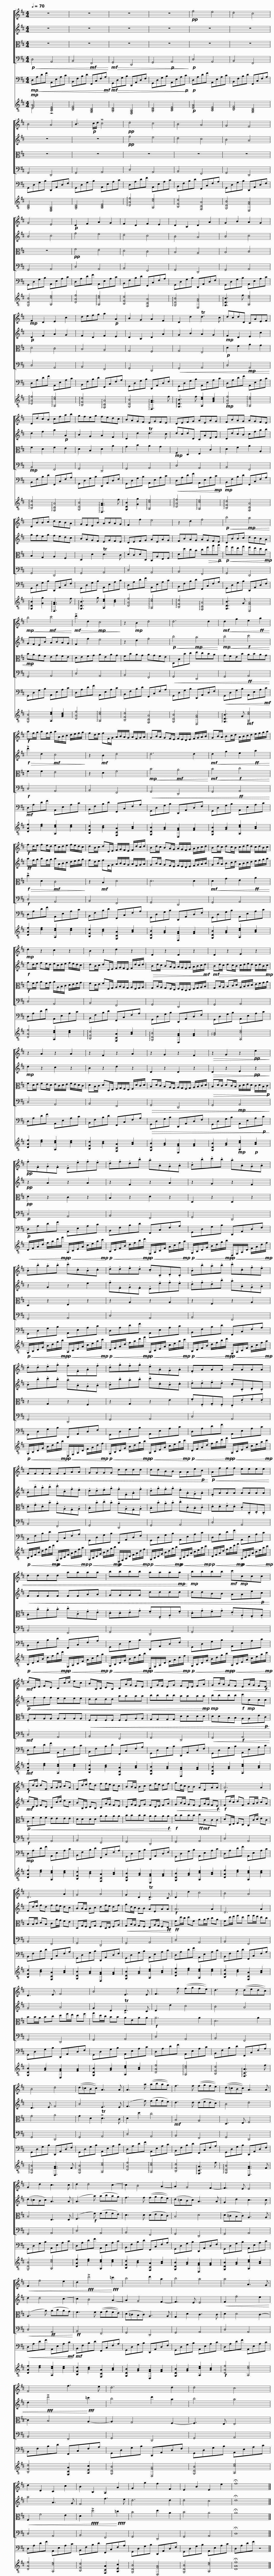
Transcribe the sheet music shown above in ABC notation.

X:1
%%score [ 1 2 3 4 ] 5 ( 6 7 8 )
L:1/8
Q:1/4=70
M:4/4
I:linebreak $
K:D
V:1 treble
V:2 treble
V:3 alto
V:4 bass
V:5 bass
V:6 treble-8
V:7 treble-8
V:8 treble-8
V:1
 z8 | z8 | z8 | z8 |$!pp! f4 e4 | %5
 d4 c4 | B4 A4 | B3!p! c/d/ Mc4 |!pp! d4 c4 |$ B4 A4 | %10
 G4 F4 | G4 E4 |!p! D2 F2 A2 G2 | F2 D2 F2 E2 |$ D2 B,2 D2 A2 | %15
 G2 B2 A2 G2 |!mp! F2 D2 E2 c2 | defg a2!p! A2 | B2 G2 A2 F2 |$ D2 d2 Td3 c | %20
 dcdD CAEF | DdcB cfab | gfeg fedc | BAGF EGFE |$ DEFG AEAG | %25
 FBAG AGFE | DBBc dcBA | GFEB ABAG | F2 f2 e4 |$ z2 d2 f4 | %30
!p!!<(! b4!mp! a4!<)! |!mp!!<(! b4!mf! c'4!<)! |!mf!!>(! !>!d'2 d2!mp! c4!>)! |$ z2!mp! B2 d4 | d6 d2 | %35
!mf!!<(! d2 g2 e2!ff! a2!<)! |!f! af/g/ af/g/ a/A/B/c/ d/e/f/g/ |$ fd/e/ fF/G/ A/B/A/G/ A/F/G/A/ | GB/A/ GF/E/ F/E/D/E/ F/G/A/B/ | GB/A/ Bc/d/ A/B/c/d/ e/f/g/a/ |$ %40
!f! fd/e/ fe/d/ e/c/d/e/ f/e/d/c/ | dB/c/ dD/E/ F/G/F/E/ F/d/c/d/ | Bd/c/ BA/G/ A/G/F/G/ A/B/c/d/ |$ Bd/c/ dc/B/ c/d/e/d/ c/d/B/c/ |!mp! d2 z2 c2 z2 | %45
 B2 z2 d2 z2 |$ D2 z2 D2 z2 | D2 z2 E2 z2 | z2 A2 z2 A2 |$ z2 F2 z2 A2 | %50
 z2 G2 z2 F2 |!>(! z2 G2 z2!pp! e2!>)! |$!pp! .f.F.G.F .E.e.f.e | .d.f.d.b .a.A.G.A |$ .B.b.c'.b .a.A.G.A | %55
 .B.b.a.b .c'.c.B.c |$ .d.d.e.d .c.C.D.C | .B.b.a.b .c'.c.f.e |$ .d.d.e.g .f.F.A.f | .d.g.f.g .e.A.G.A |$ %60
 .FAAA AAAA |!<(! FFFF FFAA |$ GGGG dddd | ddBB AAe!p!c!<)! |$!p!!<(! Afff eeee | %65
 dddd aaaa |$ bbbb aaa!mp!a!<)! |!mp! bbbb!mf! c'!mp!ccc |!mf! dD/E/ FD Cc/d/ ec |$ BB,/C/ DB, CA/G/ FE | %70
 DG/F/ EG FD/E/ FA |!<(! GB/A/ GF EA/G/ F!f!E!<)! |!f! Fd/c/ dF AA/B/ cA |$ Fd/e/ fd ff/e/ dc | BB/A/ Bc df/e/ df | %75
 gd/c/ BB AEAA |!f! A6 A2 |$ D6 A2 | G4 A4 | G2 D2 !>!TD3 C | %80
 D2 d2 c4 |$ B4 A4 | D3 E F4 | B4 E3 E |$ F3 f ((fgfe)) | %85
 d3 d ((dedc)) | B4 d4 | ((d=cBc)) A3 A | A3 a ((abag)) |$ f3 f ((fgfe)) | %90
 ((d=cBc)) A3 A | G2 d2 c3 c | d2 d4 c2- |$ c2 B4 A2- | A2 G4 F2- | %95
 F3 E E4 |!<(! F2 f4 e2 | d2!fff! !>!d'4!<)!!fff! =c'2 |$ b4 d'2 a2 | b4 a4 | %100
 a4 A3 G | F4 f3 e | d6 d2 |$ d4 c4 | d2 D2 C2 c2 | %105
 B2 B,2 A,2 A2 | G2 g2 f2 F2 | E2 B2 E2 e2 |$ !fermata!f8 |] %109
V:2
 z8 | z8 | z8 | z8 |$ z8 | %5
 z8 | z8 | z8 |!pp! f4 e4 |$ d4 c4 | %10
 B4 A4 | B4 c4 | f4 e4 | d4 c4 |$ B4 A4 | %15
 B4 c4 |!p! D2 F2 A2 G2 | F2 D2 F2 E2 | D2 B,2 D2 A2 |$ G2 B2 A2 G2 | %20
!mp! F2 D2 E2 c2 | d2 f2 a2!p! A2 | B2 G2 A2 F2 | D2 d2 Td3 c |$ dcdD CAEF | %25
 DdcB cfab | gfeg fedc | BAGF EGFE | DEFG AEAG |$ FBAG AGFE | %30
 DBBc dcBA | GFEB ABAG | F2 f2 e4 |$ z2 d2 f4 |!p!!<(! b4!mp! a4!<)! | %35
!mp!!<(! b4!f! c'4!<)! |!f!!>(! !>!d'2 d2!mf! c4!>)! |$ z2!mf! B2 d4 | d6 d2 |!mf!!<(! d2 g2 e2!ff! a2!<)! |$ %40
!ff! af/g/ af/g/ a/A/B/c/ d/e/f/g/ | fd/e/ fF/G/ A/B/A/G/ A/F/G/A/ | GB/A/ GF/E/ F/E/D/E/ F/G/A/B/ |$ GB/A/ Bc/d/ A/B/c/d/ e/f/g/a/ |!f! fd/e/ fe/d/ e/c/d/e/ f/e/d/c/ | %45
 dB/c/ dD/E/ F/G/F/E/ F/d/c/d/ |$!>(! Bd/c/ BA/G/ A/G/F/G/ A/B/c/!mf!d/!>)! |!mf!!>(! Bd/c/ dc/B/ c/d/e/d/ c/d/B/!mp!c/!>)! |!mp! d2 z2 c2 z2 |$ B2 z2 d2 z2 | %50
 D2 z2 D2 z2 |!>(! D2 z2 E2!pp! z2!>)! |$!pp! z2 A2 z2 A2 | z2 F2 z2 A2 |$ z2 G2 z2 F2 | %55
 z2 G2 z2 e2 |$ .f.F.G.F .E.e.f.e | .d.f.d.b .a.A.G.A |$ .B.b.c'.b .a.A.G.A | .B.b.a.b .c'.c.B.c |$ %60
 .d.d.e.d .c.C.D.C | .B.b.a.b .c'.c.f.e |$ .d.d.e.g .f.F.A.f | .d.g.f.g .e.A.G.A |$ .FAAA AAAA | %65
!<(! FFFF FFAA |$ GGGG dddd | ddBB AAe!p!c!<)! |!p!!<(! Afff eeee |$ dddd aaaa | %70
 bbbb aaa!mp!a!<)! |!mp! bbbb!f! c'!mp!ccc |!mf! dD/E/ FD Cc/d/ ec |$ BB,/C/ DB, CA/G/ FE | DG/F/ EG FD/E/ FA | %75
!<(! GB/A/ GF EA/G/ F!f!E!<)! |!f! Fd/c/ dF AA/B/ cA |$ Fd/e/ fd ff/e/ dc | BB/A/ Bc df/e/ df | gd/c/ BB AEAA | %80
!f! A6 A2 |$ D6 A2 | G4 A4 | G2 D2 !>!TD3 C |$ D2 d2 c4 | %85
 B4 A4 | D3 E F4 | B4 E3 E | (F3 f) (fgfe) |$ d3 d (dedc) | %90
 B4 d4 | (d=cBc) A3 A | (A3 a) (abag) |$ f3 f ((fgfe)) | (d=cBc) A3 A | %95
 G2 d2 c3 c | d2 d4 c2- | c2 B4 A2- |$ A2 G4 F2- | F3 E E4 | %100
!<(! F2 f4 e2 | d2!fff! !>!d'4!<)!!fff! =c'2 | b4 d'2 a2 |$ b4 a4 | a4 A3 G | %105
 F4 f3 e | d6 d2 | d4 c4 |$ !fermata!d8 |] %109
V:3
 z8 | z8 | z8 | z8 |$ z8 | %5
 z8 | z8 | z8 | z8 |$ z8 | %10
 z8 | z8 |!pp! F4 E4 | D4 C4 |$ B,4 A,4 | %15
 B,4 C4 | D4 C4 | B,4 A,4 | G,4 F,4 |$ G,4 E,4 | %20
!p! D2 F2 A2 G2 | F2 D2 F2 E2 | D2 B,2 D2 A2 | G2 B2 A2 G2 |$!mp! F,2 D,2 E,2 C2 | %25
 D2 F2 A2 A,2 | B,2 G,2 A,2 F,2 | D,2 D2 TD3 C | DCDD, C,A,E,F, |$ DdcB c!>(!fa!p!b!>)! | %30
!p!!<(! gfeg fed!mp!c |!mp! B!<)!AGF EGFE | DEFG AEAG |$ FBAG AGFE | D,B,Bc dcBA | %35
 GFEB ABAG | F2 F2 E4 |$ z2 D2 F4 |!mp!!<(! B4!mf! A4!<)! |!mf!!<(! B4!f! c4!<)! |$ %40
!f!!>(! !>!d2 D2!mf! C4!>)! | z2!mf! B,2 D4 | D6 D2 |$!mf!!<(! D2 G2 E2!ff! A2!<)! |!f! AF/G/ AF/G/ A/A,/B,/C/ D/E/F/G/ | %45
 FD/E/ FF,/G,/ A,/B,/A,/G,/ A,/F,/G,/A,/ |$ G,B,/A,/ G,F,/E,/ F,/E,/D,/E,/ F,/G,/A,/B,/ | G,B,/A,/ B,C/D/ A,/B,/C/D/ E/F/G/A/ | FD/E/ FE/D/ E/C/D/E/ F/E/D/C/ |$ DB,/C/ DD,/E,/ F,/G,/F,/E,/ F,/D/C/D/ | %50
 B,D/C/ B,A,/G,/ A,/G,/F,/G,/ A,/B,/C/D/ |!>(! B,D/C/ DC/B,/ C/D/E/D/ C/D/B,/!p!C/!>)! |$!pp! D2 z2 C2 z2 | B,2 z2 D2 z2 |$ D,2 z2 D,2 z2 | %55
 D,2 z2 E,2 z2 |$ z2 A,2 z2 A,2 | z2 F,2 z2 A,2 |$ z2 G,2 z2 F,2 | z2 G,2 z2 E2 |$ %60
 .F.F,.G,.F, .E,.E.F.E | .D.F.D.B .A.A,.G,.A, |$ .B,.B.c.B .A.A,.G,.A, | .B,.B.A.B .c.C.B,.C |$ .D.D.E.D .C.C,.D,.C, | %65
 .B,.B.A.B .c.C.F.E |$ .D.D.E.G .F.F,.A,.F | .D.G.F.G .E.A,.G,.A, | .F,A,A,A, A,A,A,A, |$!<(! F,F,F,F, F,F,A,A, | %70
 G,G,G,G, DDDD | DDB,B, A,A,E!p!C!<)! |!p!!<(! A,FFF EEEE |$ DDDD AAAA | BBBB AAA!f!A!<)! | %75
!f! BBBB!ff! c!mf!CCC | DD,/E,/ F,D, C,C/D/ EC |$ B,B,/C/ DB, CA/G/ FE | D,G,/F,/ E,G, F,D,/E,/ F,A, |!<(! G,B,/A,/ G,F, E,A,/G,/ F,!ff!E,!<)! | %80
!ff! Fd/c/ dF AA/B/ cA |$ Fd/e/ fd ff/e/ dc | BB/A/ Bc df/e/ df | gd/c/ BB AEAA |$!f! A6 A2 | %85
 D6 A2 | G4 A4 | G2 D2 !>!TD3 C | D2 d2 c4 |$!mf! B,4 A,4 | %90
 D,3 E, F,4 | B,4 E,3 E, | (F,3!f! F) (FGFE) |$ D3 D (DEDC) | B,4 D4 | %95
 (D=CB,C) A,3 A, | (A,3 A) (ABAG) | F3 F ((FGFE)) |$ (D=CB,C) A,3 A, | G,2 D2 C3 C | %100
 D2 D4 C2- | C2 B,4 A,2- | A,2 G,4 F,2- |$ F,3 E, E,4 |!<(! F,2 F4 E2 | %105
 D2!ffff! !>!d4!<)!!ffff! =c2 | B4 d2 A2 | B4 A4 |$ !fermata!A8 |] %109
V:4
!p!!<(! D,4 A,,4 | B,,4!mf! F,,4!<)! |!mf!!>(! G,,4 D,,4 | G,,4!p! A,,4!>)! |$!p! D,4 A,,4 | %5
 B,,4 F,,4 | G,,4 D,,4 | G,,4 A,,4 | D,4 A,,4 |$ B,,4 F,,4 | %10
 G,,4 D,,4 | G,,4 A,,4 | D,4 A,,4 | B,,4 F,,4 |$ G,,4 D,,4 | %15
 G,,4 A,,4 | D,4 A,,4 | B,,4 F,,4 | G,,4 D,,4 |$!<(! G,,4 A,,4 | %20
 D,4!mp! A,,4!<)! |!mp! B,,4 F,,4 | G,,4 D,,4 | G,,4 A,,4 |$ D,4 A,,4 | %25
 B,,4 F,,4 | G,,4 D,,4 | G,,4 A,,4 | D,4 A,,4 |$ B,,4 F,,4 | %30
 G,,4 D,,4 | G,,4 A,,4 | D,4 A,,4 |$ B,,4 F,,4 |!<(! G,,4 D,,4 | %35
 G,,4!ff! A,,4!<)! |!f! D,4 A,,4 |$ B,,4 F,,4 |!<(! G,,4 D,,4 | G,,4!ff! A,,4!<)! |$ %40
!f! D,4 A,,4 | B,,4 F,,4 | G,,4 D,,4 |$ G,,4 A,,4 | D,4 A,,4 | %45
 B,,4 F,,4 |$ G,,4 D,,4 | G,,4 A,,4 | D,4 A,,4 |$ B,,4 F,,4 | %50
!>(! G,,4 D,,4 | G,,4!mp! A,,4!>)! |$!p! D,4 A,,4 | B,,4 F,,4 |$ G,,4 D,,4 | %55
 G,,4 A,,4 |$ D,4 A,,4 | B,,4 F,,4 |$ G,,4 D,,4 | G,,4 A,,4 |$ %60
 D,4 A,,4 | B,,4 F,,4 |$ G,,4 D,,4 | G,,4 A,,4 |$ D,4 A,,4 | %65
 B,,4 F,,4 |$ G,,4 D,,4 | G,,4 A,,4 |!mf! D,4 A,,4 |$ B,,4 F,,4 | %70
 G,,4 D,,4 |!<(! G,,4!f! A,,4!<)! |!f! D,4 A,,4 |$ B,,4 F,,4 | G,,4 D,,4 | %75
 G,,4 A,,4 | D,4 A,,4 |$ B,,4 F,,4 | G,,4 D,,4 | G,,4 A,,4 | %80
 D,4 A,,4 |$ B,,4 F,,4 | G,,4 D,,4 | G,,4 A,,4 |$ D,4 A,,4 | %85
 B,,4 F,,4 | G,,4 D,,4 | G,,4 A,,4 | D,4 A,,4 |$ B,,4 F,,4 | %90
 G,,4 D,,4 | G,,4 A,,4 | D,4 A,,4 |$ B,,4 F,,4 | G,,4 D,,4 | %95
 G,,4 A,,4 |!<(! D,4!ff! A,,4!<)! |!ff! B,,4 F,,4 |$ G,,4 D,,4 | G,,4 A,,4 | %100
 D,4 A,,4 | B,,4 F,,4 | G,,4 D,,4 |$ G,,4 A,,4 | D,4 A,,4 | %105
 B,,4 F,,4 | G,,4 D,,4 | G,,4 A,,4 |$ !fermata!D,8 |] %109
V:5
!mp!!<(! D,A,DF A,,E,A,C | B,,F,B,D F,,C,F,!mf!A,!<)! |!mf!!>(! G,,D,G,B, D,,A,,D,F, | G,,D,G,B, A,,E,A,!p!C!>)! |$!p! D,A,DF A,,E,A,C | %5
 B,,F,B,D F,,C,F,A, | G,,D,G,B, D,,A,,D,F, | G,,D,G,B, A,,E,A,C | D,A,DF A,,E,A,C |$ B,,F,B,D F,,C,F,A, | %10
 G,,D,G,B, D,,A,,D,F, | G,,D,G,B, A,,E,A,C | D,A,DF A,,E,A,C | B,,F,B,D F,,C,F,A, |$ G,,D,G,B, D,,A,,D,F, | %15
 G,,D,G,B, A,,E,A,C | D,A,DF A,,E,A,C | B,,F,B,D F,,C,F,A, | G,,D,G,B, D,,A,,D,F, |$ G,,D,G,B, A,,E,A,C | %20
 D,A,DF A,,E,A,C | B,,F,B,D F,,C,F,A, | G,,D,G,B, D,,A,,D,F, | G,,D,G,B, A,,E,A,C |$!<(! D,A,DF A,,E,A,!mp!C!<)! | %25
!mp! B,,F,B,D F,,C,F,A, | G,,D,G,B, D,,A,,D,F, | G,,D,G,B, A,,E,A,C | D,A,DF A,,E,A,C |$ B,,F,B,D F,,C,F,A, | %30
 G,,D,G,B, D,,A,,D,F, | G,,D,G,B, A,,E,A,C | D,A,DF A,,E,A,C |$ B,,F,B,D F,,C,F,A, | G,,D,G,B, D,,A,,D,F, | %35
!<(! G,,D,G,B, A,,E,A,!mf!C!<)! |!mf! D,A,DF A,,E,A,C |$ B,,F,B,D F,,C,F,A, | G,,D,G,B, D,,A,,D,F, | G,,D,G,B, A,,E,A,C |$ %40
 D,A,DF A,,E,A,C | B,,F,B,D F,,C,F,A, | G,,D,G,B, D,,A,,D,F, |$ G,,D,G,B, A,,E,A,C | D,A,DF A,,E,A,C | %45
 B,,F,B,D F,,C,F,A, |$ G,,D,G,B, D,,A,,D,F, | G,,D,G,B, A,,E,A,C | D,A,DF A,,E,A,C |$ B,,F,B,D F,,C,F,A, | %50
!>(! G,,D,G,B, D,,A,,D,F, | G,,D,G,B, A,,E,A,!p!C!>)! |$!p! D,A,DF A,,E,A,C | B,,F,B,D F,,C,F,A, |$ G,,D,G,B, D,,A,,D,F, | %55
 G,,D,G,B, A,,E,A,C |$ D,A,DF A,,E,A,C | B,,F,B,D F,,C,F,A, |$ G,,D,G,B, D,,A,,D,F, | G,,D,G,B, A,,E,A,C |$ %60
 D,A,DF A,,E,A,C | B,,F,B,D F,,C,F,A, |$ G,,D,G,B, D,,A,,D,F, | G,,D,G,B, A,,E,A,C |$ D,A,DF A,,E,A,C | %65
 B,,F,B,D F,,C,F,A, |$ G,,D,G,B, D,,A,,D,F, | G,,D,G,B, A,,E,A,C | D,A,DF A,,E,A,C |$ B,,F,B,D F,,C,F,A, | %70
 G,,D,G,B, D,,A,,D,F, | G,,D,G,B, A,,E,A,C |!mp! D,A,DF A,,E,A,C |$ B,,F,B,D F,,C,F,A, | G,,D,G,B, D,,A,,D,F, | %75
 G,,D,G,B, A,,E,A,C | D,A,DF A,,E,A,C |$ B,,F,B,D F,,C,F,A, | G,,D,G,B, D,,A,,D,F, | G,,D,G,B, A,,E,A,C | %80
 D,A,DF A,,E,A,C |$ B,,F,B,D F,,C,F,A, | G,,D,G,B, D,,A,,D,F, | G,,D,G,B, A,,E,A,C |$ D,A,DF A,,E,A,C | %85
 B,,F,B,D F,,C,F,A, | G,,D,G,B, D,,A,,D,F, | G,,D,G,B, A,,E,A,C | D,A,DF A,,E,A,C |$ B,,F,B,D F,,C,F,A, | %90
 G,,D,G,B, D,,A,,D,F, | G,,D,G,B, A,,E,A,C | D,A,DF A,,E,A,C |$ B,,F,B,D F,,C,F,A, | G,,D,G,B, D,,A,,D,F, | %95
 G,,D,G,B, A,,E,A,C |!<(! D,A,DF A,,E,A,!mf!C!<)! |!mf! B,,F,B,D F,,C,F,A, |$ G,,D,G,B, D,,A,,D,F, | G,,D,G,B, A,,E,A,C | %100
 D,A,DF A,,E,A,C | B,,F,B,D F,,C,F,A, | G,,D,G,B, D,,A,,D,F, |$ G,,D,G,B, A,,E,A,C | D,A,DF A,,E,A,C | %105
 B,,F,B,D F,,C,F,A, | G,,D,G,B, D,,A,,D,F, | G,,D,G,B, A,,E,A,C |$ D,A,DF z4 |] %109
V:6
!mp! A4 [A,CE]4 | [B,DF]4 [F,A,C]4 | [G,B,D]4 [D,F,A,]4 | [G,B,D]4 [A,CE]4 |$!p! [DFA]4 [A,CE]4 | %5
 [B,DF]4 [F,A,C]4 | [G,B,D]4 [D,F,A,]4 | [G,B,D]4 [A,CE]4 | !arpeggio![DAf]4 [A,ce]4 |$ [B,Fd]4 [F,CA]4 | %10
 [G,DB]4 [D,FA]4 | [G,DB]4 [A,ce]4 | [DAf]4 !arpeggio![A,ce]4 | [B,Fd]4 [F,CA]4 |$ !arpeggio![G,DB]4 [D,FA]4 | %15
 !arpeggio![G,DB]3 f [A,ce]4 | !arpeggio![DAf]4 !arpeggio![A,ce]4 | !arpeggio![B,Fd]4 !arpeggio![F,CA]4 | [G,DB]4 !arpeggio![D,FA]3 f |$ !arpeggio![G,DB]3 f [A,ce]2 [GBd]2 | %20
!mp! [DAf]4 !arpeggio![A,ce]4 | !arpeggio![B,Fd]4 !arpeggio![F,CA]4 | [G,DB]4 !arpeggio![D,FA]3 f | [G,DB]2 [Gg]2 !arpeggio![A,ce]4 |$ !arpeggio![DAf]4 !arpeggio![A,ce]4 | %25
 !arpeggio![B,Fd]4 [F,CA]4 | !arpeggio![G,DB]2 [Gg]2 !arpeggio![D,FA]3 f | !arpeggio![G,DB]3 g [A,ce]2 [Bd]2 | [DAf]4 !arpeggio![A,ce]4 |$ !arpeggio![B,Fd]4 !arpeggio![F,CA]4 | %30
 [G,DB]3 G [D,FA]4 | [G,DB]4 [A,ce]2 [GBd]2 | [DAf]4 !arpeggio![A,ce]4 |$ [B,Fd]4 [F,CA]4 | [G,DB]4 [D,FA]4 | %35
 !arpeggio![G,DB]3 G!mf! [A,ce]4 | [DAf]2 [df]2 [A,ce]2 [ce]2 |$ [B,Fd]2 [Bd]2 [F,CA]2 [Ac]2 | [G,DB]2 [GB]2 [D,FA]2 [FA]2 | [G,DB]2 [GB]2 [A,ce]2 [Ac]2 |$ %40
 [DAf]2 [df]2 [A,ce]2 [ce]2 | [B,Fd]2 [Bd]2 [F,CA]2 [Ac]2 | [G,DB]2 [GB]2 [D,FA]2 [FA]2 |$ [G,DB]2 [GB]2 [A,ce]2 [Ac]2 | [DAf]4 [A,ce]2 [ce]2 | %45
 !arpeggio![B,Fd]4 [F,CA]2 [Ac]2 |$ !arpeggio![G,DB]4 [D,FA]2 [FA]2 | !arpeggio![GB]4 [A,ce]4 | [DAf]2 [df]2 [A,ce]2 [ce]2 |$ [B,Fd]2 [Bd]2 [F,CA]2 [Ac]2 | %50
 [G,DB]2 [GB]2 [D,FA]2 [FA]2 | [G,DB]2 [GB]2!mp! [A,ce]2!p! [Ac]2 |$!<(! D/F/A/d/ f/a/d'/!mp!f'/!<)!!p!!<(! A,/C/E/A/ c/e/a/!mp!c'/!<)! |!p!!<(! B,/D/F/B/ d/f/b/!mp!d'/!<)!!p!!<(! F,/A,/C/F/ A/c/f/!mp!a/!<)! |$!p!!<(! G,/B,/D/G/ B/d/g/!mp!b/!<)!!p!!<(! D,/F,/A,/D/ F/A/d/!mp!f/!<)! | %55
!p!!<(! G,/B,/D/G/ B/d/g/!mp!b/!<)!!p!!<(! A,/C/E/A/ c/e/a/!mp!c'/!<)! |$!p!!<(! D/F/A/d/ f/a/d'/!mp!f'/!<)!!p!!<(! A,/C/E/A/ c/e/a/!mp!c'/!<)! |!p!!<(! B,/D/F/B/ d/f/b/!mp!d'/!<)!!p!!<(! F,/A,/C/F/ A/c/f/!mp!a/!<)! |$!p!!<(! G,/B,/D/G/ B/d/g/!mp!b/!<)!!p!!<(! D,/F,/A,/D/ F/A/d/!mp!f/!<)! |!p!!<(! G,/B,/D/G/ B/d/g/!mp!b/!<)!!p!!<(! A,/C/E/A/ c/e/a/!mp!c'/!<)! |$ %60
!p!!<(! D/F/A/d/ f/a/d'/!mp!f'/!<)!!p!!<(! A,/C/E/A/ c/e/a/!mp!c'/!<)! |!p!!<(! B,/D/F/B/ d/f/b/!mp!d'/!<)!!p!!<(! F,/A,/C/F/ A/c/f/!mp!a/!<)! |$!p!!<(! G,/B,/D/G/ B/d/g/!mp!b/!<)!!p!!<(! D,/F,/A,/D/ F/A/d/!mp!f/!<)! |!p!!<(! G,/B,/D/G/ B/d/g/!mp!b/!<)!!p!!<(! A,/C/E/A/ c/e/a/!mp!c'/!<)! |$!p!!<(! D/F/A/d/ f/a/d'/!mp!f'/!<)!!p!!<(! A,/C/E/A/ c/e/a/!mp!c'/!<)! | %65
!p!!<(! B,/D/F/B/ d/f/b/!mp!d'/!<)!!p!!<(! F,/A,/C/F/ A/c/f/!mp!a/!<)! |$!p!!<(! G,/B,/D/G/ B/d/g/!mp!b/!<)!!p!!<(! D,/F,/A,/D/ F/A/d/!mp!f/!<)! |!p!!<(! G,/B,/D/G/ B/d/g/!mp!b/!<)!!p!!<(! A,/C/E/A/ c/e/a/!mp!c'/!<)! |!mf! [DAf]2 [df]2 [A,ce]2 [ce]2 |$ [B,Fd]2 [Bd]2 [F,CA]2 [Ac]2 | %70
 [G,DB]2 [GB]2 [D,FA]2 [FA]2 | [G,DB]2 [GB]2 [A,ce]2 [Ac]2 | [DAf]2 [df]2 [A,ce]2 [ce]2 |$ [B,Fd]2 [Bd]2 [F,CA]2 [Ac]2 | [G,DB]2 [GB]2 [D,FA]2 [FA]2 | %75
 [G,DB]2 [GB]2 [A,ce]2 [Ac]2 | [DAf]2 [df]2 [A,ce]2 [ce]2 |$ [B,Fd]2 [Bd]2 [F,CA]2 [Ac]2 | [G,DB]2 [GB]2 [D,FA]2 [FA]2 | [G,DB]2 [GB]2 [A,ce]2 [Ac]2 | %80
 [DAf]2 [df]2 [A,ce]2 [ce]2 |$ [B,Fd]2 [Bd]2 [F,CA]2 [Ac]2 | [G,DB]2 [GB]2 [D,FA]2 [FA]2 | [G,DB]2 [GB]2 [A,ce]2 [Ac]2 |$ [DAf]4 !arpeggio![A,ce]4 | %85
 [B,Fd]4 !arpeggio![F,CA]3 f | !arpeggio![G,DB]4 [D,FA]3 F | [G,DB]4 [A,ce]4 | [DAf]4 !arpeggio![A,ce]4 |$ [B,Fd]4 !arpeggio![F,CA]3 f | %90
 !arpeggio![G,DB]4 [D,FA]3 F | [G,DB]4 [A,ce]4 | [DAf]2 [df]2 [A,ce]2 [ce]2 |$ [B,Fd]2 [Bd]2 [F,CA]2 [Ac]2 | [G,DB]2 [GB]2 [D,FA]2 [FA]2 | %95
 [G,DB]2 [GB]2 [A,ce]2 [Ac]2 | [DAf]2 [df]2 [A,ce]2 [ce]2 | [B,Fd]2 [Bd]2 [F,CA]2 [Ac]2 |$ [G,DB]2 [GB]2 [D,FA]2 [FA]2 | [G,DB]2 [GB]2 [A,ce]2 [Ac]2 | %100
!f! [DAf]4 [A,ce]4 | [B,Fd]4 [F,CA]2 [A,Ec]2 | [G,DB]4 [D,FA]4 |$ [G,DB]4 [A,ce]4 | [DAf]4 [A,ce]4 | %105
 [B,Fd]4 [F,CA]2 [A,Ec]2 | [G,DB]4 [D,FA]4 | [G,DB]4 [A,ce]4 |$ !fermata![DAf]8 |] %109
V:7
 F4 z4 | x8 | x8 | x8 |$ x8 | %5
 x8 | x8 | x8 | x8 |$ x8 | %10
 x8 | x8 | x8 | x8 |$ x8 | %15
 x8 | x8 | x8 | x8 |$ x8 | %20
 x8 | x8 | x8 | x8 |$ x8 | %25
 x8 | x8 | x8 | x8 |$ x8 | %30
 x8 | x8 | x8 |$ x8 | x8 | %35
 x8 | x8 |$ x8 | x8 | x8 |$ %40
 x8 | x8 | x8 |$ x8 | x8 | %45
 x8 |$ x8 | x8 | x8 |$ x8 | %50
 x8 | x8 |$ x8 | x8 |$ x8 | %55
 x8 |$ x8 | x8 |$ x8 | x8 |$ %60
 x8 | x8 |$ x8 | x8 |$ x8 | %65
 x8 |$ x8 | x8 | x8 |$ x8 | %70
 x8 | x8 | x8 |$ x8 | x8 | %75
 x8 | x8 |$ x8 | x8 | x8 | %80
 x8 |$ x8 | x8 | x8 |$ x8 | %85
 x8 | x8 | x8 | x8 |$ x8 | %90
 x8 | x8 | x8 |$ x8 | x8 | %95
 x8 | x8 | x8 |$ x8 | x8 | %100
 x8 | x8 | x8 |$ x8 | x8 | %105
 x8 | x8 | x8 |$ x8 |] %109
V:8
 D4 z4 | x8 | x8 | x8 |$ x8 | %5
 x8 | x8 | x8 | x8 |$ x8 | %10
 x8 | x8 | x8 | x8 |$ x8 | %15
 x8 | x8 | x8 | x8 |$ x8 | %20
 x8 | x8 | x8 | x8 |$ x8 | %25
 x8 | x8 | x8 | x8 |$ x8 | %30
 x8 | x8 | x8 |$ x8 | x8 | %35
 x8 | x8 |$ x8 | x8 | x8 |$ %40
 x8 | x8 | x8 |$ x8 | x8 | %45
 x8 |$ x8 | x8 | x8 |$ x8 | %50
 x8 | x8 |$ x8 | x8 |$ x8 | %55
 x8 |$ x8 | x8 |$ x8 | x8 |$ %60
 x8 | x8 |$ x8 | x8 |$ x8 | %65
 x8 |$ x8 | x8 | x8 |$ x8 | %70
 x8 | x8 | x8 |$ x8 | x8 | %75
 x8 | x8 |$ x8 | x8 | x8 | %80
 x8 |$ x8 | x8 | x8 |$ x8 | %85
 x8 | x8 | x8 | x8 |$ x8 | %90
 x8 | x8 | x8 |$ x8 | x8 | %95
 x8 | x8 | x8 |$ x8 | x8 | %100
 x8 | x8 | x8 |$ x8 | x8 | %105
 x8 | x8 | x8 |$ x8 |] %109
